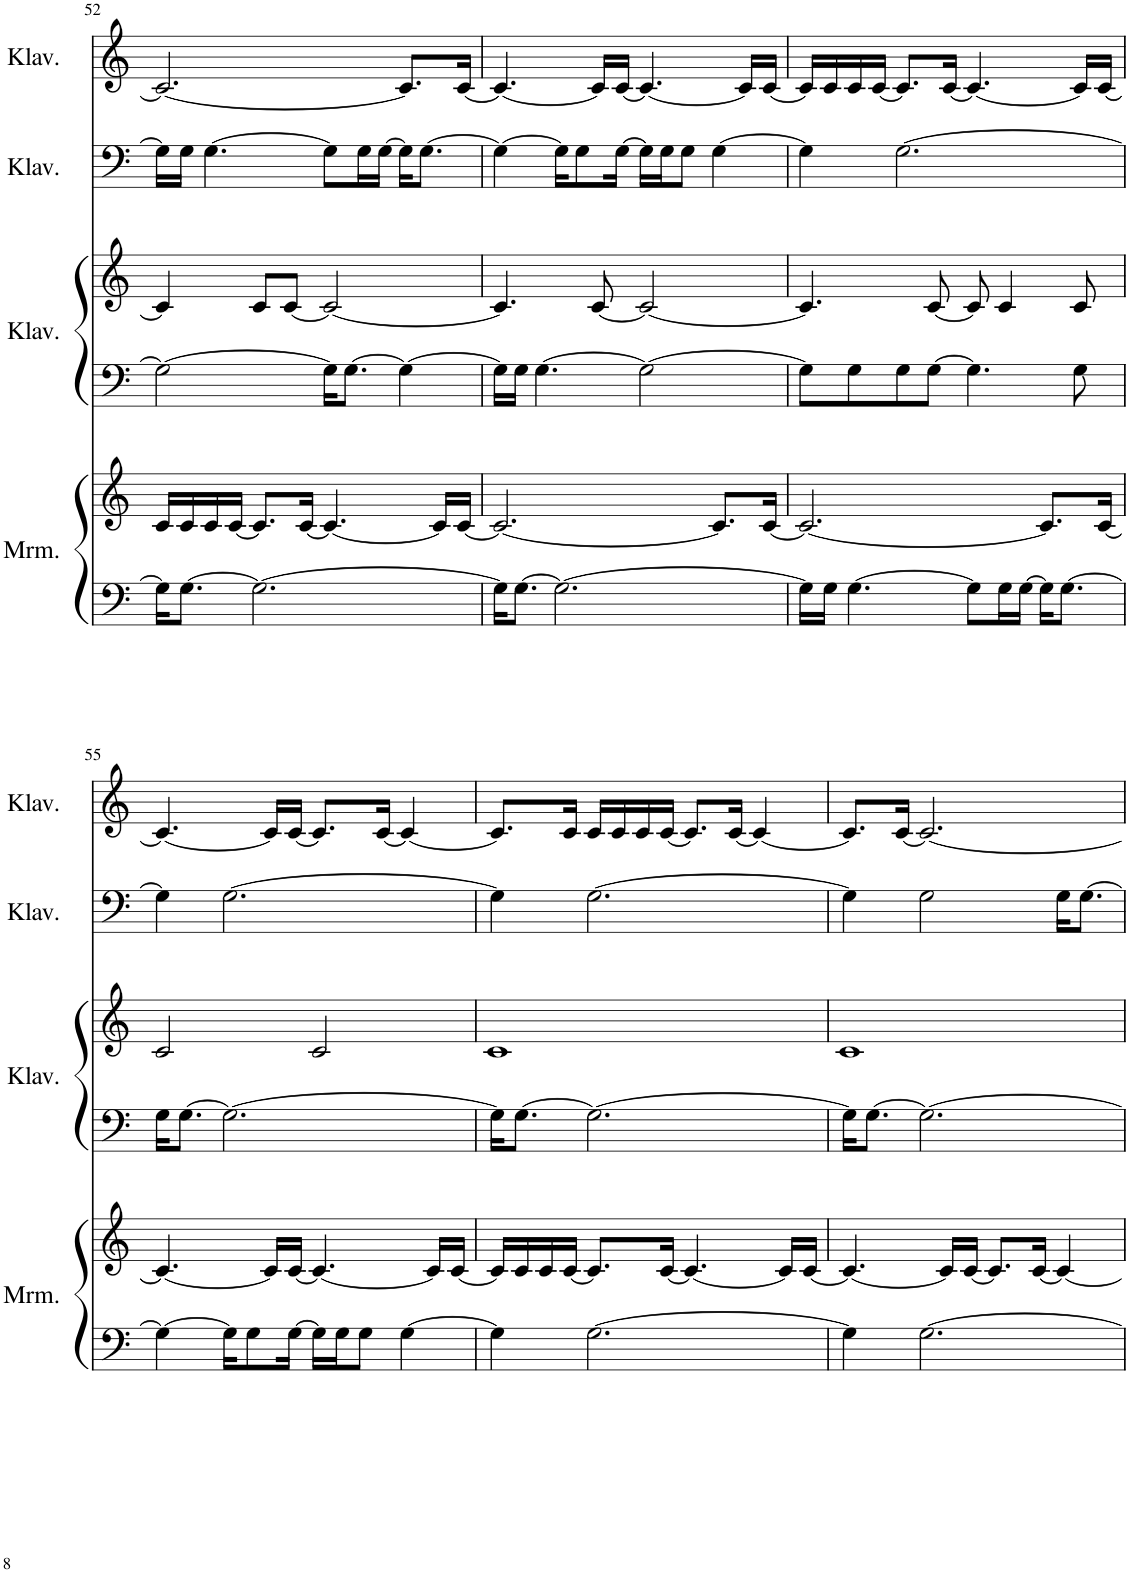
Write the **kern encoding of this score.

**kern	**kern	**kern	**kern	**kern	**kern
*part4	*part4	*part3	*part3	*part2	*part1
*staff6	*staff5	*staff4	*staff3	*staff2	*staff1
*I"Marimba	*	*I"Klavier	*	*I"Klavier	*I"Klavier
*I'Mrm.	*	*I'Klav.	*	*I'Klav.	*I'Klav.
!!LO:PB:g=z
*clefF4	*clefG2	*clefF4	*clefG2	*clefF4	*clefG2
*k[]	*k[]	*k[]	*k[]	*k[]	*k[]
*M4/4	*M4/4	*M4/4	*M4/4	*M4/4	*M4/4
=52	=52	=52	=52	=52	=52
16G\KL]	16c/LL	2G\_	4c/]	16G\LL]	2.c/_
[8.G\J	16c/	.	.	16G\JJ	.
.	16c/	.	.	[4.G\	.
.	[16c/JJ	.	.	.	.
2.G\_	8.c/L]	.	8c/L	.	.
.	.	.	[8c/J	.	.
.	[16c/Jk	.	.	.	.
.	4.c/_	16G\KL]	2c/_	8G\L]	.
.	.	[8.G\J	.	.	.
.	.	.	.	16G\L	.
.	.	.	.	[16G\JJ	.
.	.	4G\_	.	16G\KL]	8.c/L]
.	.	.	.	[8.G\J	.
.	16c/LL]	.	.	.	.
.	[16c/JJ	.	.	.	[16c/Jk
=53	=53	=53	=53	=53	=53
16G\KL]	2.c/_	16G\LL]	4.c/]	4G\_	4.c/_
[8.G\J	.	16G\JJ	.	.	.
.	.	[4.G\	.	.	.
2.G\_	.	.	.	16G\KL]	.
.	.	.	.	8G\	.
.	.	.	[8c/	.	16c/LL]
.	.	.	.	[16G\Jk	[16c/JJ
.	.	2G\_	2c/_	16G\LL]	4.c/_
.	.	.	.	16G\J	.
.	.	.	.	8G\J	.
.	8.c/L]	.	.	[4G\	.
.	.	.	.	.	16c/LL]
.	[16c/Jk	.	.	.	[16c/JJ
=54	=54	=54	=54	=54	=54
16G\LL]	2.c/_	8G\L]	4.c/]	4G\]	16c/LL]
16G\JJ	.	.	.	.	16c/
[4.G\	.	8G\	.	.	16c/
.	.	.	.	.	[16c/JJ
.	.	8G\	.	[2.G\	8.c/L]
.	.	[8G\J	[8c/	.	.
.	.	.	.	.	[16c/Jk
8G\L]	.	4.G\]	8c/]	.	4.c/_
16G\L	.	.	4c/	.	.
[16G\JJ	.	.	.	.	.
16G\KL]	8.c/L]	.	.	.	.
[8.G\J	.	.	.	.	.
.	.	8G\	8c/	.	16c/LL]
.	[16c/Jk	.	.	.	[16c/JJ
!!LO:LB:g=z
=55	=55	=55	=55	=55	=55
4G\_	4.c/_	16G\KL	2c/	4G\]	4.c/_
.	.	[8.G\J	.	.	.
16G\KL]	.	2.G\_	.	[2.G\	.
8G\	.	.	.	.	.
.	16c/LL]	.	.	.	16c/LL]
[16G\Jk	[16c/JJ	.	.	.	[16c/JJ
16G\LL]	4.c/_	.	2c/	.	8.c/L]
16G\J	.	.	.	.	.
8G\J	.	.	.	.	.
.	.	.	.	.	[16c/Jk
[4G\	.	.	.	.	4c/_
.	16c/LL]	.	.	.	.
.	[16c/JJ	.	.	.	.
=56	=56	=56	=56	=56	=56
4G\]	16c/LL]	16G\KL]	1c	4G\]	8.c/L]
.	16c/	[8.G\J	.	.	.
.	16c/	.	.	.	.
.	[16c/JJ	.	.	.	16c/Jk
[2.G\	8.c/L]	2.G\_	.	[2.G\	16c/LL
.	.	.	.	.	16c/
.	.	.	.	.	16c/
.	[16c/Jk	.	.	.	[16c/JJ
.	4.c/_	.	.	.	8.c/L]
.	.	.	.	.	[16c/Jk
.	.	.	.	.	4c/_
.	16c/LL]	.	.	.	.
.	[16c/JJ	.	.	.	.
=57	=57	=57	=57	=57	=57
4G\]	4.c/_	16G\KL]	1c	4G\]	8.c/L]
.	.	[8.G\J	.	.	.
.	.	.	.	.	[16c/Jk
[2.G\	.	2.G\_	.	2G\	2.c/_
.	16c/LL]	.	.	.	.
.	[16c/JJ	.	.	.	.
.	8.c/L]	.	.	.	.
.	[16c/Jk	.	.	.	.
.	4c/_	.	.	16G\KL	.
.	.	.	.	[8.G\J	.
=	=	=	=	=	=
*-	*-	*-	*-	*-	*-
